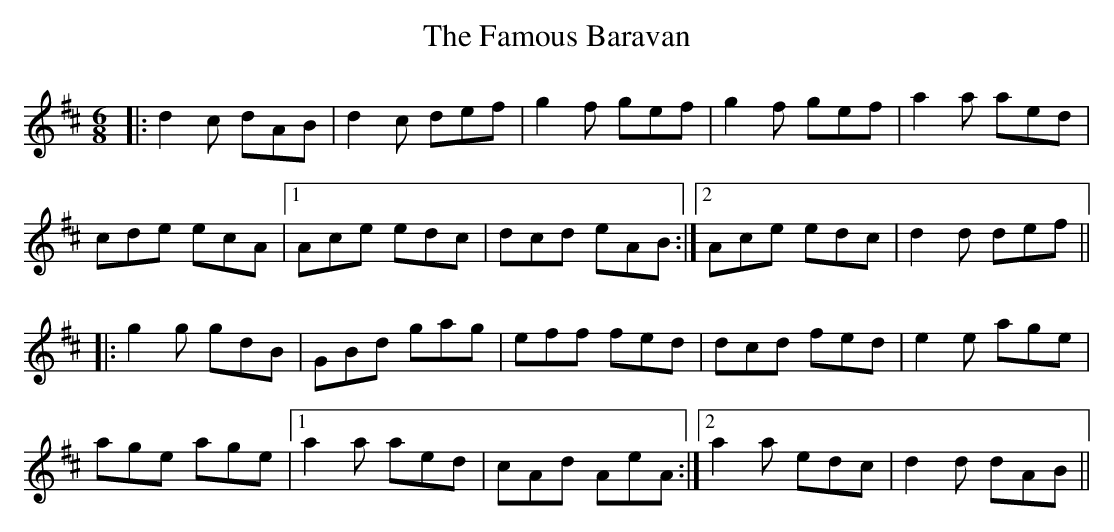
X:1
T: The Famous Baravan
M: 6/8
L: 1/8
K: Dmaj
|:d2c dAB|d2c def|g2f gef|g2f gef|a2a aed|
cde ecA|1 Ace edc|dcd eAB:|2 Ace edc|d2d def||
|:g2g gdB|GBd gag|eff fed|dcd fed|e2e age|
age age|1 a2a aed|cAd AeA:|2 a2a edc|d2d dAB||
